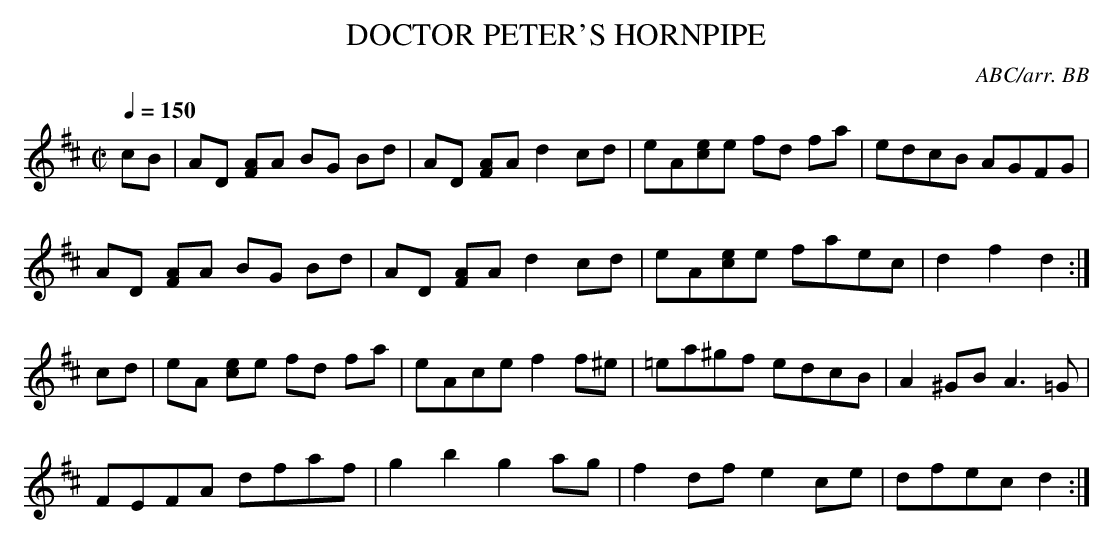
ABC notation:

X:1
T:DOCTOR PETER'S HORNPIPE
C:ABC/arr. BB
melody note.
Q:1/4=150
L:1/8
M:C|
K:D
cB|AD [AF]A BG Bd|AD [AF]A d2cd|eA[ec]e fd fa|\
edcB AGFG|
AD [AF]A BG Bd|AD [AF]A d2cd|eA[ec]e faec|d2f2d2:|
cd|eA [ec]e fd fa|eAce f2f^e|=ea^gf edcB|A2 ^GB A3=G|
FEFA dfaf|g2b2g2ag|f2 df e2 ce|dfec d2:|
